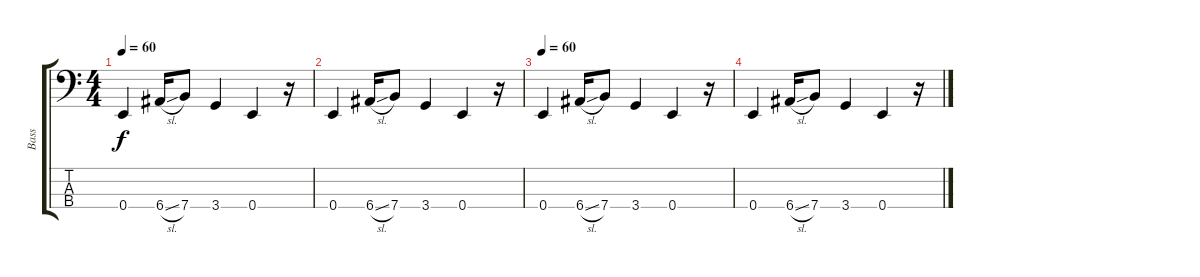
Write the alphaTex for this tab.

\track ("Bass" "Bass") {instrument electricbassfinger}
\staff {score tabs}
\tuning (G2 D2 A1 E1) {hide}
\ts (4 4)
\tempo 60
\clef f4
\ks c
0.4.4{dy f} 6.4{sl}.16 7.4.8 3.4.4 0.4.4 r.16 |
0.4.4 6.4{sl}.16 7.4.8 3.4.4 0.4.4 r.16 |
\tempo 60
0.4.4 6.4{sl}.16 7.4.8 3.4.4 0.4.4 r.16 |
0.4.4 6.4{sl}.16 7.4.8 3.4.4 0.4.4 r.16
